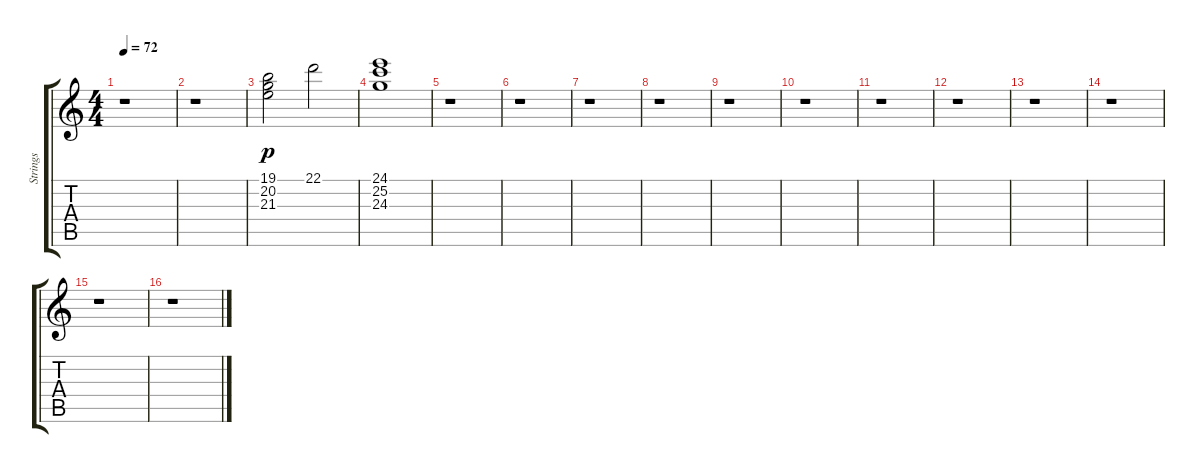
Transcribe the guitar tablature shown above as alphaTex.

\track ("Strings" "Strings") {instrument stringensemble2}
\staff {score tabs}
\tuning (E4 B3 G3 D3 A2 E2) {hide}
\ts (4 4)
\tempo 72
\clef g2
\ks c
r.1{dy p} |
r.1 |
(19.1 20.2 21.3).2{volume 6} 22.1.2{volume 7} |
(24.1 25.2 24.3).1{volume 11} |
r.1 |
r.1 |
r.1 |
r.1 |
r.1 |
r.1 |
r.1 |
r.1 |
r.1 |
r.1 |
r.1 |
r.1
